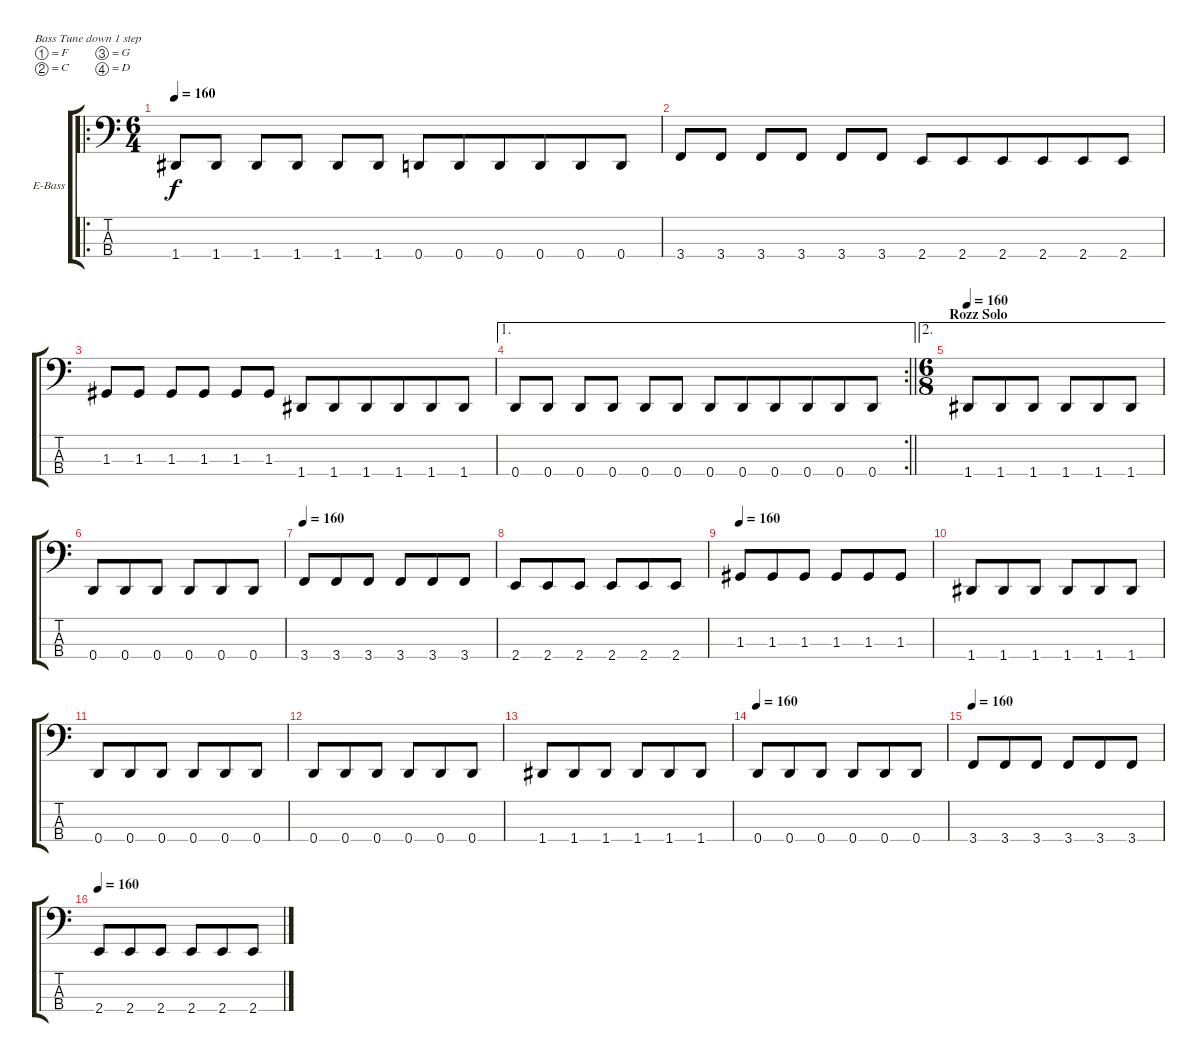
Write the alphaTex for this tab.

\bracketExtendMode groupsimilarinstruments
\firstSystemTrackNameOrientation horizontal
\otherSystemsTrackNameOrientation horizontal
\track ("Bass" "E-Bass") {instrument electricbasspick}
\staff {score tabs}
\tuning (F2 C2 G1 D1)
\ro
\ts (6 4)
\beaming (8 2 2 2 6)
\tempo 160
\clef f4
\ks c
1.4.8{dy f} 1.4.8 1.4.8 1.4.8 1.4.8 1.4.8 0.4.8 0.4.8 0.4.8 0.4.8 0.4.8 0.4.8 |
3.4.8 3.4.8 3.4.8 3.4.8 3.4.8 3.4.8 2.4.8 2.4.8 2.4.8 2.4.8 2.4.8 2.4.8 |
1.3.8 1.3.8 1.3.8 1.3.8 1.3.8 1.3.8 1.4.8 1.4.8 1.4.8 1.4.8 1.4.8 1.4.8 |
\ae 1
\rc 2
\barLineRight lightlight
0.4.8 0.4.8 0.4.8 0.4.8 0.4.8 0.4.8 0.4.8 0.4.8 0.4.8 0.4.8 0.4.8 0.4.8 |
\ae 2
\ts (6 8)
\beaming (8 3 3)
\section ("" "Rozz Solo")
\tempo 160
1.4.8 1.4.8 1.4.8 1.4.8 1.4.8 1.4.8 |
0.4.8 0.4.8 0.4.8 0.4.8 0.4.8 0.4.8 |
\tempo 160
3.4.8 3.4.8 3.4.8 3.4.8 3.4.8 3.4.8 |
2.4.8 2.4.8 2.4.8 2.4.8 2.4.8 2.4.8 |
\tempo 160
1.3.8 1.3.8 1.3.8 1.3.8 1.3.8 1.3.8 |
1.4.8 1.4.8 1.4.8 1.4.8 1.4.8 1.4.8 |
0.4.8 0.4.8 0.4.8 0.4.8 0.4.8 0.4.8 |
0.4.8 0.4.8 0.4.8 0.4.8 0.4.8 0.4.8 |
1.4.8 1.4.8 1.4.8 1.4.8 1.4.8 1.4.8 |
\tempo 160
0.4.8 0.4.8 0.4.8 0.4.8 0.4.8 0.4.8 |
\tempo 160
3.4.8 3.4.8 3.4.8 3.4.8 3.4.8 3.4.8 |
\tempo 160
2.4.8 2.4.8 2.4.8 2.4.8 2.4.8 2.4.8
